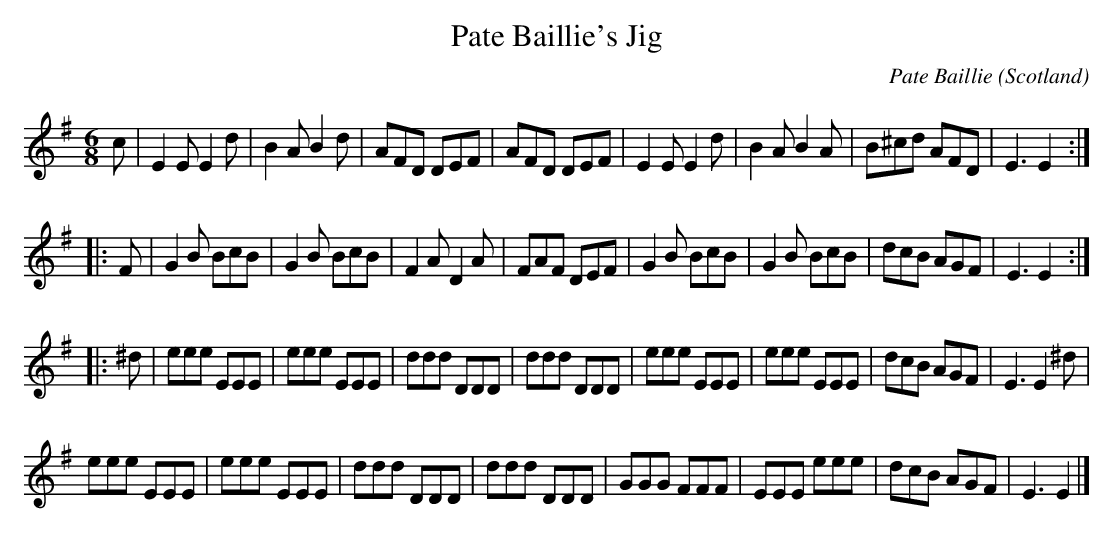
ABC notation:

X:1
T:Pate Baillie's Jig
O:Scotland
M:6/8
C:Pate Baillie
K:Em
c|\
E2E E2d|B2A B2d|AFD DEF |AFD DEF|\
E2E E2d|B2A B2A|B^cd AFD|E3 E2::
F|\
G2B BcB|G2B BcB|F2A D2A|FAF DEF|\
G2B BcB|G2B BcB|dcB AGF|E3 E2::
^d|\
eee EEE|eee EEE|ddd DDD|ddd DDD|\
eee EEE|eee EEE|dcB AGF|E3 E2^d|
eee EEE|eee EEE|ddd DDD|ddd DDD|\
GGG FFF|EEE eee|dcB AGF|E3 E2|]
